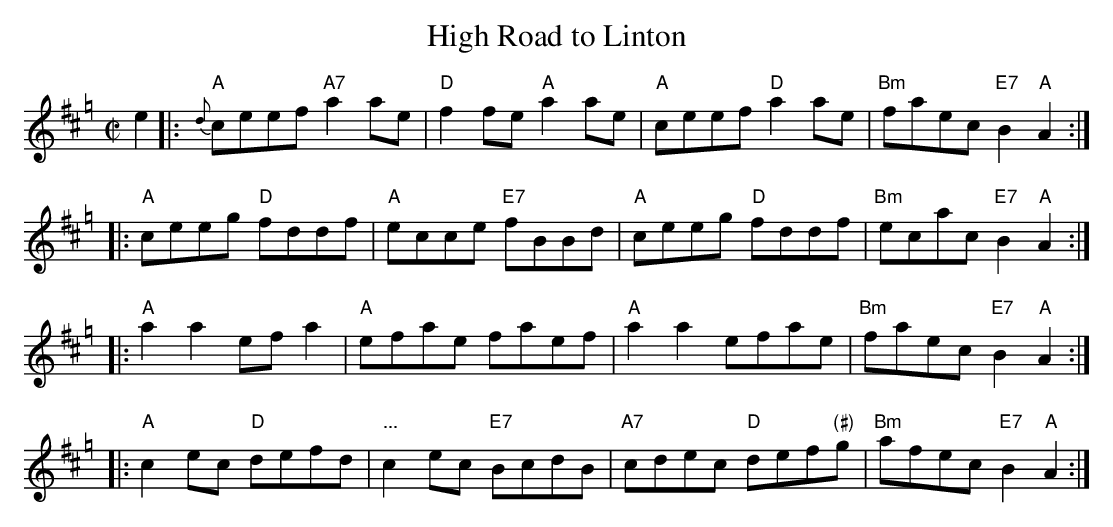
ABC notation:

X:1
T: High Road to Linton
M: C|
L: 1/8
K: AMix=g
e2 \
|: "A"{d}ceef "A7"a2ae | "D"f2fe "A"a2ae | "A"ceef "D"a2ae | "Bm"faec "E7"B2"A"A2 :|
|: "A"ceeg "D"fddf | "A"ecce "E7"fBBd | "A"ceeg "D"fddf | "Bm"ecac "E7"B2"A"A2 :|
|: "A"a2a2 efa2 | "A"efae faef | "A"a2a2 efae | "Bm"faec "E7"B2"A"A2 :|
|: "A"c2ec "D"defd | "..."c2ec "E7"BcdB | "A7"cdec "D"def"(#)"g | "Bm"afec "E7"B2"A"A2 :|
